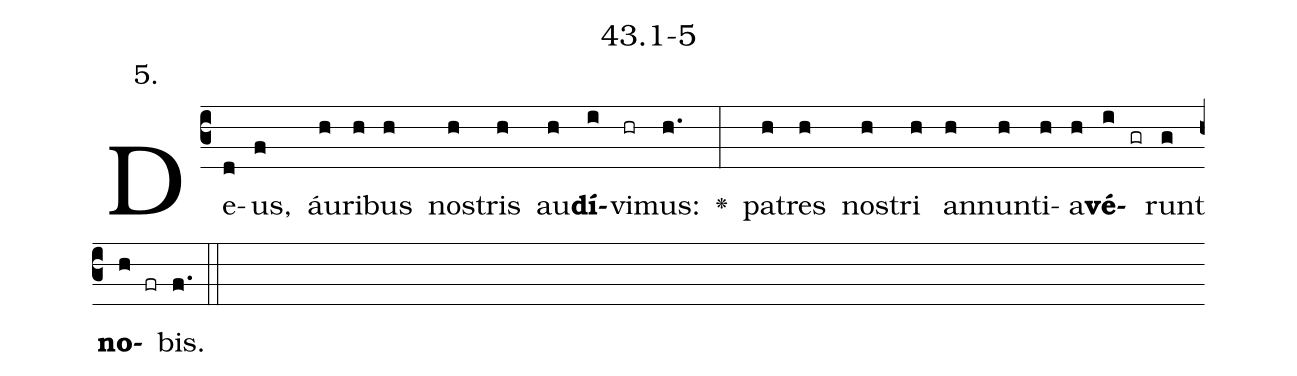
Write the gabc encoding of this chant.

name: 43.1-5;
annotation: 5.;
%%
(c3)De(d)us,(f) áu(h)ri(h)bus(h) nos(h)tris(h) au(h)<b>dí</b>(i)vi(hr)mus:(h.) <v>\greheightstar</v>(:) pa(h)tres(h) nos(h)tri(h) an(h)nun(h)ti(h)a(h)<b>vé</b>(i gr)runt(g) <b>no</b>(h fr)bis.(f.) (::)


%E(h) u(h) o(i) u(g) a(h) e.(f.) (::)
